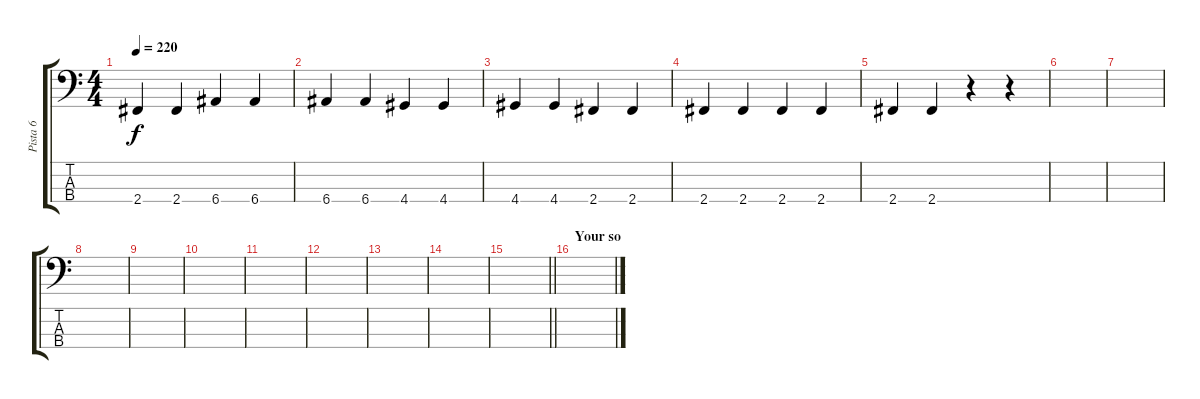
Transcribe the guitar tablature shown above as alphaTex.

\track ("Pista 6" "Pista 6") {instrument electricbassfinger}
\staff {score tabs}
\tuning (G2 D2 A1 E1) {hide}
\ts (4 4)
\tempo 220
\clef f4
\ks c
2.4.4{dy f} 2.4.4 6.4.4 6.4.4 |
6.4.4 6.4.4 4.4.4 4.4.4 |
4.4.4 4.4.4 2.4.4 2.4.4 |
2.4.4 2.4.4 2.4.4 2.4.4 |
2.4.4 2.4.4 r.4 r.4 |
|
|
|
|
|
|
|
|
|
\barLineRight lightlight
|
\section ("" "Your so")
